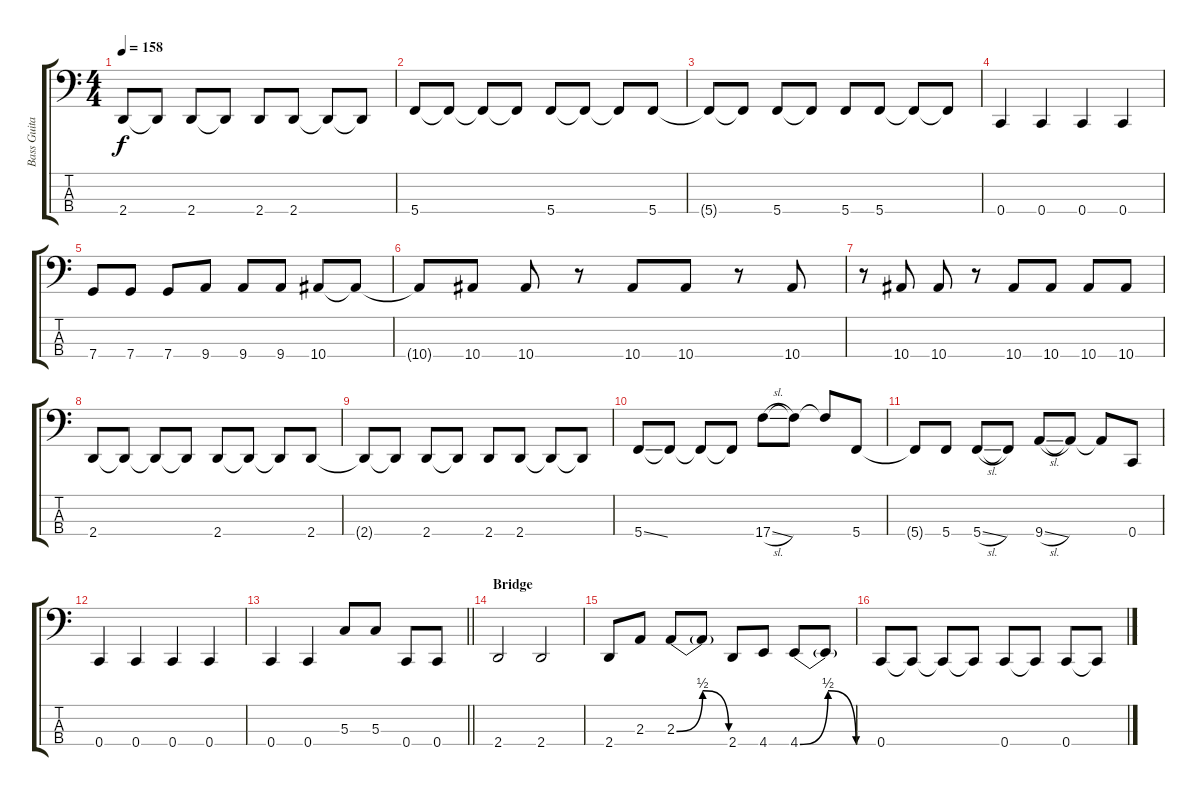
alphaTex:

\track ("Bass Guitar" "Bass Guita") {instrument electricbassfinger}
\staff {score tabs}
\tuning (F2 C2 G1 C1) {hide}
\ts (4 4)
\tempo 158
\clef f4
\ks c
2.4{t}.8{dy f} 2.4{t}.8 2.4.8 2.4{t}.8 2.4.8 2.4.8 2.4{t}.8 2.4{t}.8 |
5.4.8 5.4{t}.8 5.4{t}.8 5.4{t}.8 5.4.8 5.4{t}.8 5.4{t}.8 5.4.8 |
5.4{t}.8 5.4{t}.8 5.4.8 5.4{t}.8 5.4.8 5.4.8 5.4{t}.8 5.4{t}.8 |
0.4.4 0.4.4 0.4.4 0.4.4 |
7.4.8 7.4.8 7.4.8 9.4.8 9.4.8 9.4.8 10.4.8 10.4{t}.8 |
10.4{t}.8 10.4.8 10.4.8 r.8 10.4.8 10.4.8 r.8 10.4.8 |
r.8 10.4.8 10.4.8 r.8 10.4.8 10.4.8 10.4.8 10.4.8 |
2.4.8 2.4{t}.8 2.4{t}.8 2.4{t}.8 2.4.8 2.4{t}.8 2.4{t}.8 2.4.8 |
2.4{t}.8 2.4{t}.8 2.4.8 2.4{t}.8 2.4.8 2.4.8 2.4{t}.8 2.4{t}.8 |
5.4{ss}.8 5.4{t}.8 5.4{t}.8 5.4{t}.8 17.4{sl}.8 17.4{t}.8 17.4{t}.8 5.4.8 |
5.4{t}.8 5.4.8 5.4{sl}.8 5.4{t}.8 9.4{sl}.8 9.4{t}.8 9.4{t}.8 0.4.8 |
0.4.4 0.4.4 0.4.4 0.4.4 |
\barLineRight lightlight
0.4.4 0.4.4 5.3.8 5.3.8 0.4.8 0.4.8 |
\section ("" "Bridge")
2.4.2 2.4.2 |
2.4.8 2.3.8 2.3{be (bendrelease 0 0 30 2 30 2 60 0)}.8 2.3{t}.8 2.4.8 4.4.8 4.4{be (bendrelease 0 0 30 2 30 2 60 0)}.8 4.4{t}.8 |
0.4.8 0.4{t}.8 0.4{t}.8 0.4{t}.8 0.4.8 0.4{t}.8 0.4.8 0.4{t}.8
